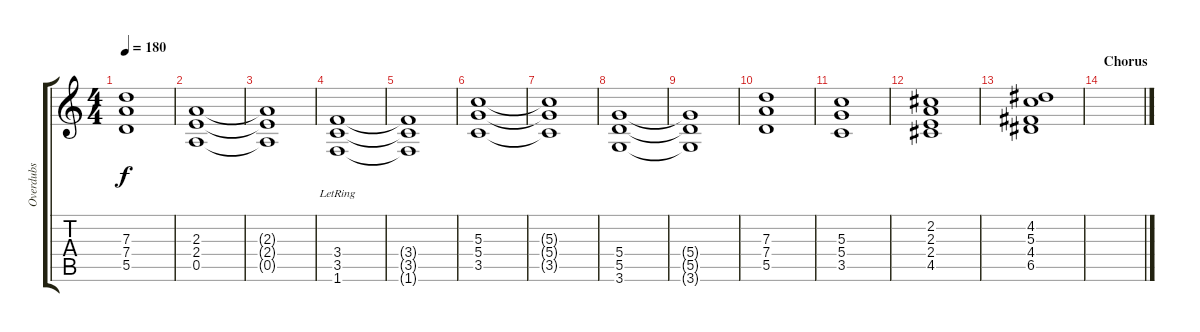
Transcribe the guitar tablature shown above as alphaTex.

\track ("Overdubs" "Overdubs") {instrument distortionguitar}
\staff {score tabs}
\tuning (E4 B3 G3 D3 A2 E2) {hide}
\ts (4 4)
\tempo 180
\clef g2
\ks c
(7.3{t} 7.4{t} 5.5{t}).1{dy f} |
(2.3 2.4 0.5).1 |
(2.3{t} 2.4{t} 0.5{t}).1 |
(3.4{lr} 3.5 1.6).1 |
(3.4{t} 3.5{t} 1.6{t}).1 |
(5.3 5.4 3.5).1 |
(5.3{t} 5.4{t} 3.5{t}).1 |
(5.4 5.5 3.6).1 |
(5.4{t} 5.5{t} 3.6{t}).1 |
(7.3 7.4 5.5).1 |
(5.3 5.4 3.5).1 |
(2.2 2.3 2.4 4.5).1 |
(4.2 5.3 4.4 6.5).1 |
\section ("" "Chorus")
